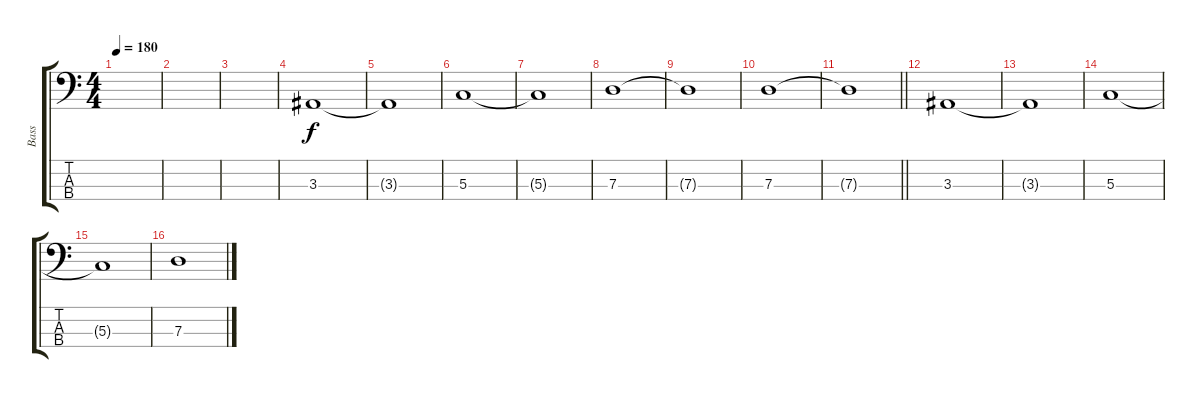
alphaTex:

\track ("Bass" "Bass") {instrument electricbassfinger}
\staff {score tabs}
\tuning (F2 C2 G1 D1) {hide}
\ts (4 4)
\tempo 180
\clef f4
\ks c
|
|
|
3.3.1{volume 15} |
3.3{t}.1 |
5.3.1 |
5.3{t}.1 |
7.3.1 |
7.3{t}.1 |
7.3.1 |
\barLineRight lightlight
7.3{t}.1 |
\section ("" "")
3.3.1 |
3.3{t}.1 |
5.3.1 |
5.3{t}.1 |
7.3.1
